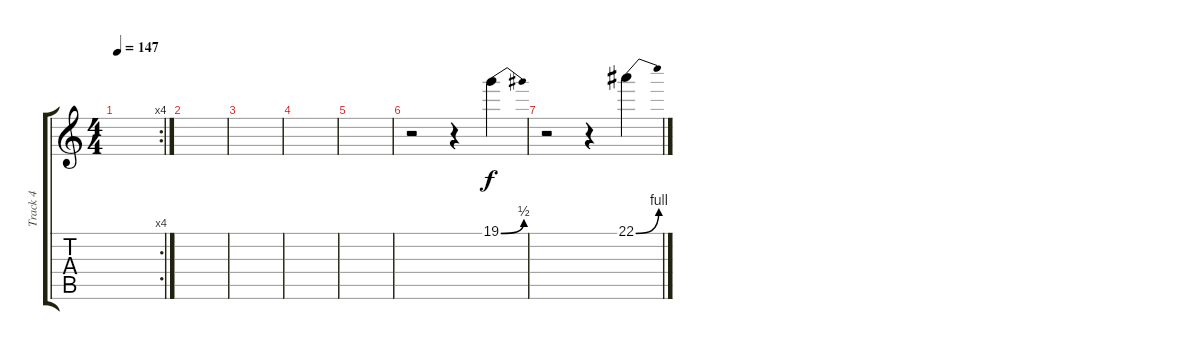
\track ("Track 4" "Track 4") {instrument distortionguitar}
\staff {score tabs}
\tuning (C4 G3 Eb3 Bb2 F2 C2) {hide}
\rc 4
\ts (4 4)
\tempo 147
\clef g2
\ks c
|
|
|
|
|
r.2 r.4 19.1{be (bend 0 0 60 2)}.4 |
r.2 r.4 22.1{be (bend 0 0 60 4)}.4
